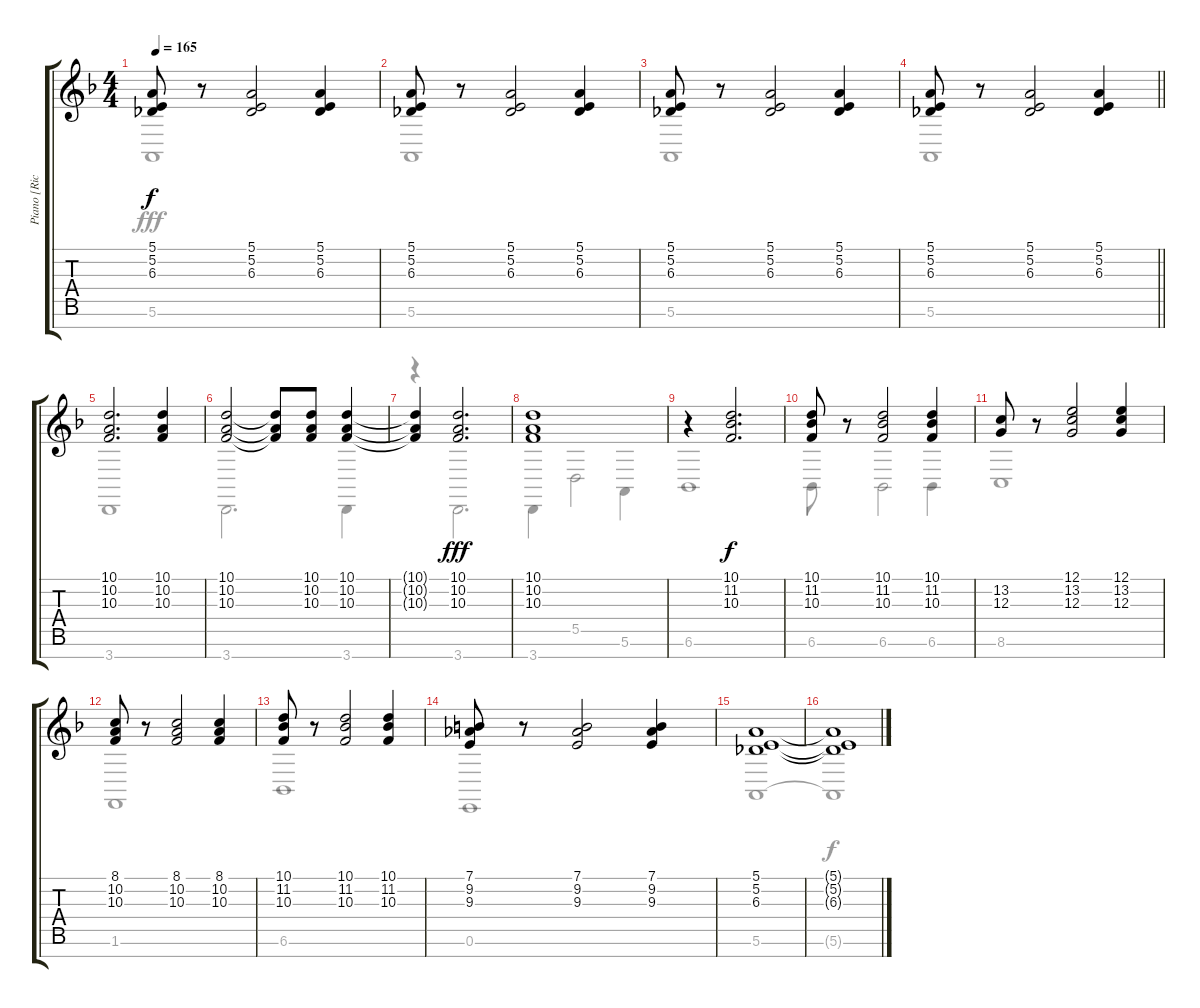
\track ("Piano [Richard Wright]" "Piano [Ric") {instrument acousticgrandpiano}
\staff {score tabs}
\tuning (E4 B3 G3 D3 A2 E2 B1) {hide}
\voice
\ts (4 4)
\tempo 165
\clef g2
\ks dminor
(5.1 5.2 6.3).8{dy f} r.8 (5.1 5.2 6.3).2 (5.1 5.2 6.3).4 |
(5.1 5.2 6.3).8 r.8 (5.1 5.2 6.3).2 (5.1 5.2 6.3).4 |
(5.1 5.2 6.3).8 r.8 (5.1 5.2 6.3).2 (5.1 5.2 6.3).4 |
\barLineRight lightlight
(5.1 5.2 6.3).8 r.8 (5.1 5.2 6.3).2 (5.1 5.2 6.3).4 |
(10.1 10.2 10.3).2{d} (10.1 10.2 10.3).4 |
(10.1 10.2 10.3).2 (10.1{t} 10.2{t} 10.3{t}).8 (10.1 10.2 10.3).8 (10.1 10.2 10.3).4 |
(10.1{t} 10.2{t} 10.3{t}).4 (10.1 10.2 10.3).2{d dy fff} |
(10.1 10.2 10.3).1 |
r.4 (10.1 11.2 10.3).2{d dy f} |
(10.1 11.2 10.3).8 r.8 (10.1 11.2 10.3).2 (10.1 11.2 10.3).4 |
(13.2 12.3).8 r.8 (12.1 13.2 12.3).2 (12.1 13.2 12.3).4 |
(8.1 10.2 10.3).8 r.8 (8.1 10.2 10.3).2 (8.1 10.2 10.3).4 |
(10.1 11.2 10.3).8 r.8 (10.1 11.2 10.3).2 (10.1 11.2 10.3).4 |
(7.1 9.2 9.3).8 r.8 (7.1 9.2 9.3).2 (7.1 9.2 9.3).4 |
(5.1 5.2 6.3).1 |
(5.1{t} 5.2{t} 6.3{t}).1
\voice
\clef g2
\ottava regular
\simile none
\ks dminor
5.6.1{dy fff} |
5.6.1 |
5.6.1 |
\barLineRight lightlight
5.6.1 |
3.7.1 |
3.7.2{d} 3.7.4 |
r.4 3.7.2{d} |
3.7.4 5.5.2 5.6.4 |
6.6.1 |
6.6.8 r.8 6.6.2 6.6.4 |
8.6.1 |
1.6.1 |
6.6.1 |
0.6.1 |
5.6.1 |
5.6{t}.1{dy f}
